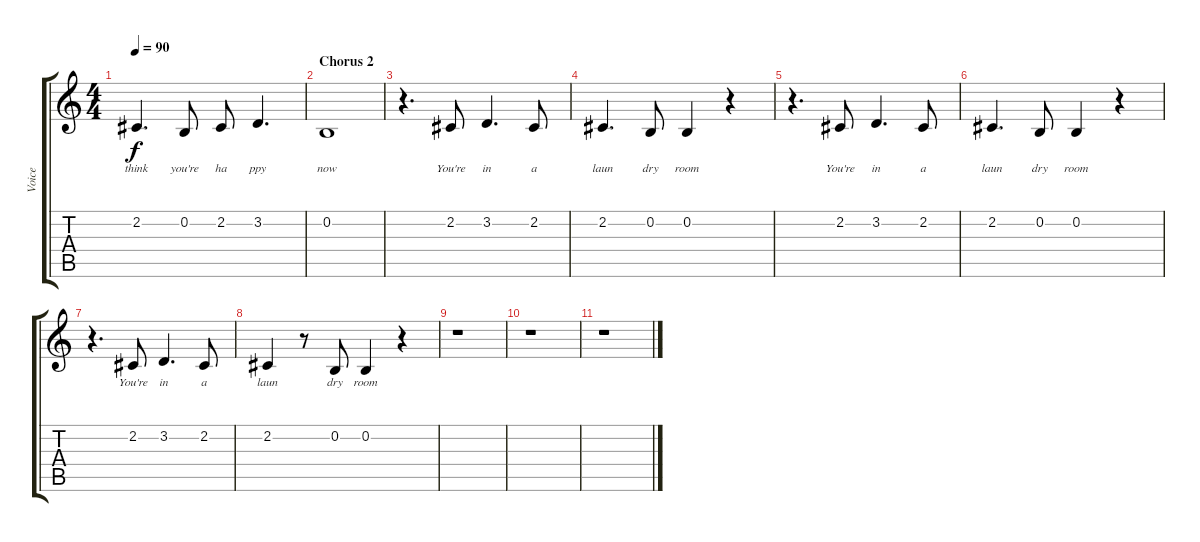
\track ("Voice" "Voice") {instrument flute}
\staff {score tabs}
\tuning (E4 B3 G3 D3 A2 E2) {hide}
\ts (4 4)
\tempo 90
\clef g2
\ks c
2.2.4{d lyrics (0 "think") lyrics (1 "") lyrics (2 "") lyrics (3 "") lyrics (4 "") dy f} 0.2.8{lyrics (0 "you're") lyrics (1 "") lyrics (2 "") lyrics (3 "") lyrics (4 "")} 2.2.8{lyrics (0 "ha") lyrics (1 "") lyrics (2 "") lyrics (3 "") lyrics (4 "")} 3.2.4{d lyrics (0 "ppy") lyrics (1 "") lyrics (2 "") lyrics (3 "") lyrics (4 "")} |
\section ("" "Chorus 2 ")
0.2.1{lyrics (0 "now") lyrics (1 "") lyrics (2 "") lyrics (3 "") lyrics (4 "")} |
r.4{d} 2.2.8{lyrics (0 "You're") lyrics (1 "") lyrics (2 "") lyrics (3 "") lyrics (4 "")} 3.2.4{d lyrics (0 "in") lyrics (1 "") lyrics (2 "") lyrics (3 "") lyrics (4 "")} 2.2.8{lyrics (0 "a") lyrics (1 "") lyrics (2 "") lyrics (3 "") lyrics (4 "")} |
2.2.4{d lyrics (0 "laun") lyrics (1 "") lyrics (2 "") lyrics (3 "") lyrics (4 "")} 0.2.8{lyrics (0 "dry") lyrics (1 "") lyrics (2 "") lyrics (3 "") lyrics (4 "")} 0.2.4{lyrics (0 "room") lyrics (1 "") lyrics (2 "") lyrics (3 "") lyrics (4 "")} r.4 |
r.4{d} 2.2.8{lyrics (0 "You're") lyrics (1 "") lyrics (2 "") lyrics (3 "") lyrics (4 "")} 3.2.4{d lyrics (0 "in") lyrics (1 "") lyrics (2 "") lyrics (3 "") lyrics (4 "")} 2.2.8{lyrics (0 "a") lyrics (1 "") lyrics (2 "") lyrics (3 "") lyrics (4 "")} |
2.2.4{d lyrics (0 "laun") lyrics (1 "") lyrics (2 "") lyrics (3 "") lyrics (4 "")} 0.2.8{lyrics (0 "dry") lyrics (1 "") lyrics (2 "") lyrics (3 "") lyrics (4 "")} 0.2.4{lyrics (0 "room") lyrics (1 "") lyrics (2 "") lyrics (3 "") lyrics (4 "")} r.4 |
r.4{d} 2.2.8{lyrics (0 "You're") lyrics (1 "") lyrics (2 "") lyrics (3 "") lyrics (4 "")} 3.2.4{d lyrics (0 "in") lyrics (1 "") lyrics (2 "") lyrics (3 "") lyrics (4 "")} 2.2.8{lyrics (0 "a") lyrics (1 "") lyrics (2 "") lyrics (3 "") lyrics (4 "")} |
2.2.4{lyrics (0 "laun") lyrics (1 "") lyrics (2 "") lyrics (3 "") lyrics (4 "")} r.8 0.2.8{lyrics (0 "dry") lyrics (1 "") lyrics (2 "") lyrics (3 "") lyrics (4 "")} 0.2.4{lyrics (0 "room") lyrics (1 "") lyrics (2 "") lyrics (3 "") lyrics (4 "")} r.4 |
r.1 |
r.1 |
r.1
